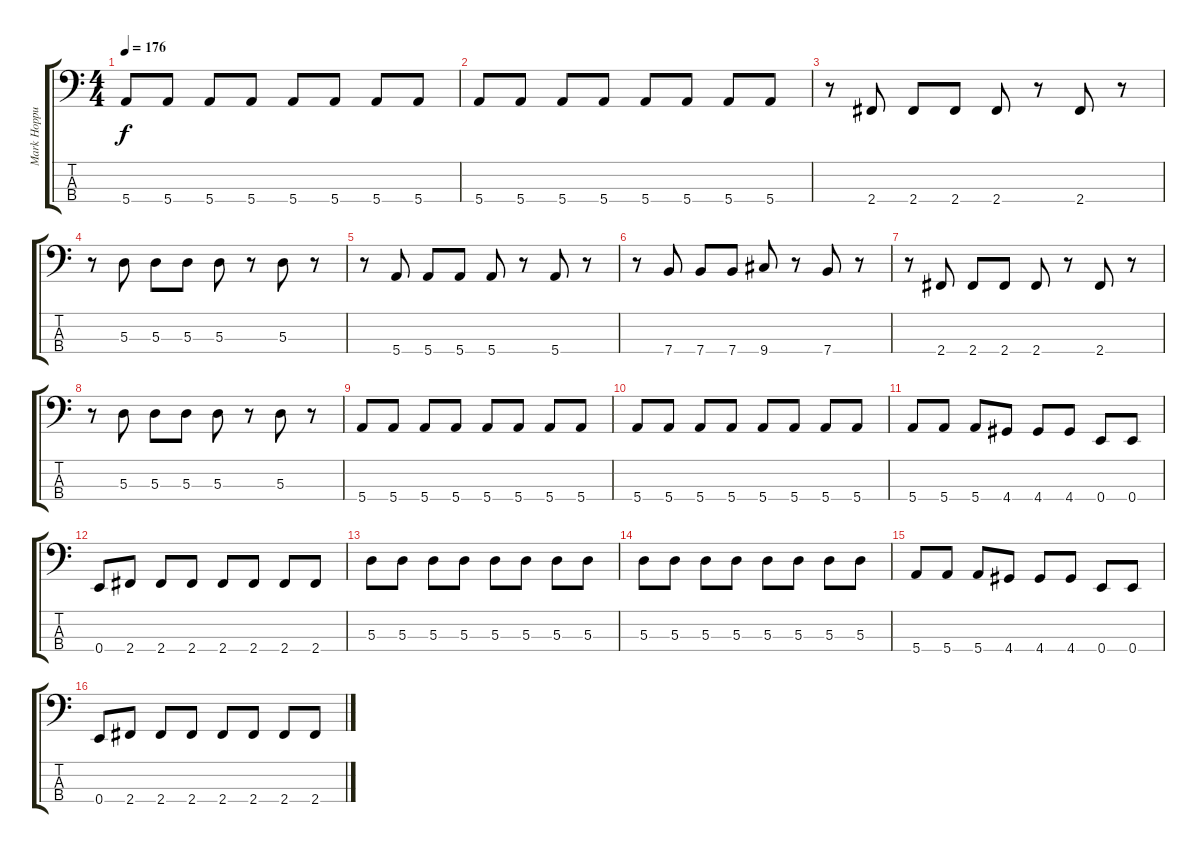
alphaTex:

\track ("Mark Hoppus - Bass" "Mark Hoppu") {instrument electricbasspick}
\staff {score tabs}
\tuning (G2 D2 A1 E1) {hide}
\ts (4 4)
\tempo 176
\clef f4
\ks c
5.4.8{dy f} 5.4.8 5.4.8 5.4.8 5.4.8 5.4.8 5.4.8 5.4.8 |
5.4.8 5.4.8 5.4.8 5.4.8 5.4.8 5.4.8 5.4.8 5.4.8 |
r.8 2.4.8 2.4.8 2.4.8 2.4.8 r.8 2.4.8 r.8 |
r.8 5.3.8 5.3.8 5.3.8 5.3.8 r.8 5.3.8 r.8 |
r.8 5.4.8 5.4.8 5.4.8 5.4.8 r.8 5.4.8 r.8 |
r.8 7.4.8 7.4.8 7.4.8 9.4.8 r.8 7.4.8 r.8 |
r.8 2.4.8 2.4.8 2.4.8 2.4.8 r.8 2.4.8 r.8 |
r.8 5.3.8 5.3.8 5.3.8 5.3.8 r.8 5.3.8 r.8 |
5.4.8 5.4.8 5.4.8 5.4.8 5.4.8 5.4.8 5.4.8 5.4.8 |
5.4.8 5.4.8 5.4.8 5.4.8 5.4.8 5.4.8 5.4.8 5.4.8 |
5.4.8 5.4.8 5.4.8 4.4.8 4.4.8 4.4.8 0.4.8 0.4.8 |
0.4.8 2.4.8 2.4.8 2.4.8 2.4.8 2.4.8 2.4.8 2.4.8 |
5.3.8 5.3.8 5.3.8 5.3.8 5.3.8 5.3.8 5.3.8 5.3.8 |
5.3.8 5.3.8 5.3.8 5.3.8 5.3.8 5.3.8 5.3.8 5.3.8 |
5.4.8 5.4.8 5.4.8 4.4.8 4.4.8 4.4.8 0.4.8 0.4.8 |
0.4.8 2.4.8 2.4.8 2.4.8 2.4.8 2.4.8 2.4.8 2.4.8
